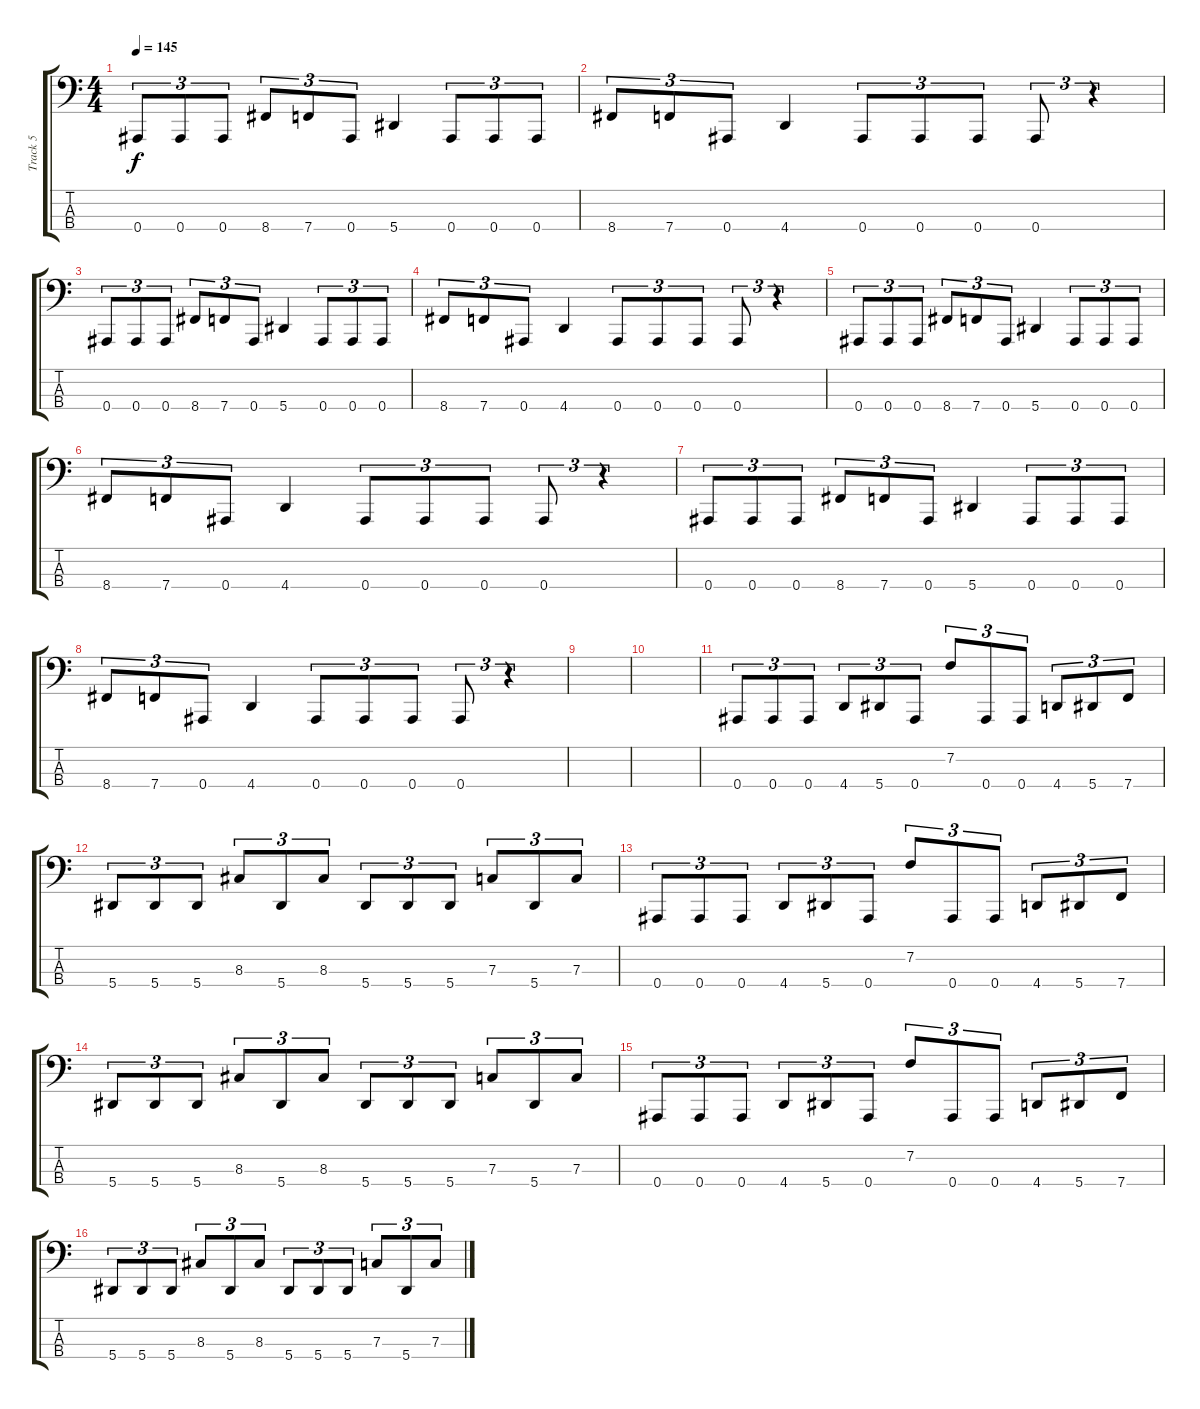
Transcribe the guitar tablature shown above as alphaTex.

\track ("Track 5" "Track 5") {instrument electricbasspick}
\staff {score tabs}
\tuning (Eb2 Bb1 F1 Bb0) {hide}
\ts (4 4)
\tempo 145
\clef f4
\ks c
0.4.8{tu (3 2) dy f} 0.4.8{tu (3 2)} 0.4.8{tu (3 2)} 8.4.8{tu (3 2)} 7.4.8{tu (3 2)} 0.4.8{tu (3 2)} 5.4.4 0.4.8{tu (3 2)} 0.4.8{tu (3 2)} 0.4.8{tu (3 2)} |
8.4.8{tu (3 2)} 7.4.8{tu (3 2)} 0.4.8{tu (3 2)} 4.4.4 0.4.8{tu (3 2)} 0.4.8{tu (3 2)} 0.4.8{tu (3 2)} 0.4.8{tu (3 2)} r.4{tu (3 2)} |
0.4.8{tu (3 2)} 0.4.8{tu (3 2)} 0.4.8{tu (3 2)} 8.4.8{tu (3 2)} 7.4.8{tu (3 2)} 0.4.8{tu (3 2)} 5.4.4 0.4.8{tu (3 2)} 0.4.8{tu (3 2)} 0.4.8{tu (3 2)} |
8.4.8{tu (3 2)} 7.4.8{tu (3 2)} 0.4.8{tu (3 2)} 4.4.4 0.4.8{tu (3 2)} 0.4.8{tu (3 2)} 0.4.8{tu (3 2)} 0.4.8{tu (3 2)} r.4{tu (3 2)} |
0.4.8{tu (3 2)} 0.4.8{tu (3 2)} 0.4.8{tu (3 2)} 8.4.8{tu (3 2)} 7.4.8{tu (3 2)} 0.4.8{tu (3 2)} 5.4.4 0.4.8{tu (3 2)} 0.4.8{tu (3 2)} 0.4.8{tu (3 2)} |
8.4.8{tu (3 2)} 7.4.8{tu (3 2)} 0.4.8{tu (3 2)} 4.4.4 0.4.8{tu (3 2)} 0.4.8{tu (3 2)} 0.4.8{tu (3 2)} 0.4.8{tu (3 2)} r.4{tu (3 2)} |
0.4.8{tu (3 2)} 0.4.8{tu (3 2)} 0.4.8{tu (3 2)} 8.4.8{tu (3 2)} 7.4.8{tu (3 2)} 0.4.8{tu (3 2)} 5.4.4 0.4.8{tu (3 2)} 0.4.8{tu (3 2)} 0.4.8{tu (3 2)} |
8.4.8{tu (3 2)} 7.4.8{tu (3 2)} 0.4.8{tu (3 2)} 4.4.4 0.4.8{tu (3 2)} 0.4.8{tu (3 2)} 0.4.8{tu (3 2)} 0.4.8{tu (3 2)} r.4{tu (3 2)} |
|
|
0.4.8{tu (3 2)} 0.4.8{tu (3 2)} 0.4.8{tu (3 2)} 4.4.8{tu (3 2)} 5.4.8{tu (3 2)} 0.4.8{tu (3 2)} 7.2.8{tu (3 2)} 0.4.8{tu (3 2)} 0.4.8{tu (3 2)} 4.4.8{tu (3 2)} 5.4.8{tu (3 2)} 7.4.8{tu (3 2)} |
5.4.8{tu (3 2)} 5.4.8{tu (3 2)} 5.4.8{tu (3 2)} 8.3.8{tu (3 2)} 5.4.8{tu (3 2)} 8.3.8{tu (3 2)} 5.4.8{tu (3 2)} 5.4.8{tu (3 2)} 5.4.8{tu (3 2)} 7.3.8{tu (3 2)} 5.4.8{tu (3 2)} 7.3.8{tu (3 2)} |
0.4.8{tu (3 2)} 0.4.8{tu (3 2)} 0.4.8{tu (3 2)} 4.4.8{tu (3 2)} 5.4.8{tu (3 2)} 0.4.8{tu (3 2)} 7.2.8{tu (3 2)} 0.4.8{tu (3 2)} 0.4.8{tu (3 2)} 4.4.8{tu (3 2)} 5.4.8{tu (3 2)} 7.4.8{tu (3 2)} |
5.4.8{tu (3 2)} 5.4.8{tu (3 2)} 5.4.8{tu (3 2)} 8.3.8{tu (3 2)} 5.4.8{tu (3 2)} 8.3.8{tu (3 2)} 5.4.8{tu (3 2)} 5.4.8{tu (3 2)} 5.4.8{tu (3 2)} 7.3.8{tu (3 2)} 5.4.8{tu (3 2)} 7.3.8{tu (3 2)} |
0.4.8{tu (3 2)} 0.4.8{tu (3 2)} 0.4.8{tu (3 2)} 4.4.8{tu (3 2)} 5.4.8{tu (3 2)} 0.4.8{tu (3 2)} 7.2.8{tu (3 2)} 0.4.8{tu (3 2)} 0.4.8{tu (3 2)} 4.4.8{tu (3 2)} 5.4.8{tu (3 2)} 7.4.8{tu (3 2)} |
5.4.8{tu (3 2)} 5.4.8{tu (3 2)} 5.4.8{tu (3 2)} 8.3.8{tu (3 2)} 5.4.8{tu (3 2)} 8.3.8{tu (3 2)} 5.4.8{tu (3 2)} 5.4.8{tu (3 2)} 5.4.8{tu (3 2)} 7.3.8{tu (3 2)} 5.4.8{tu (3 2)} 7.3.8{tu (3 2)}
